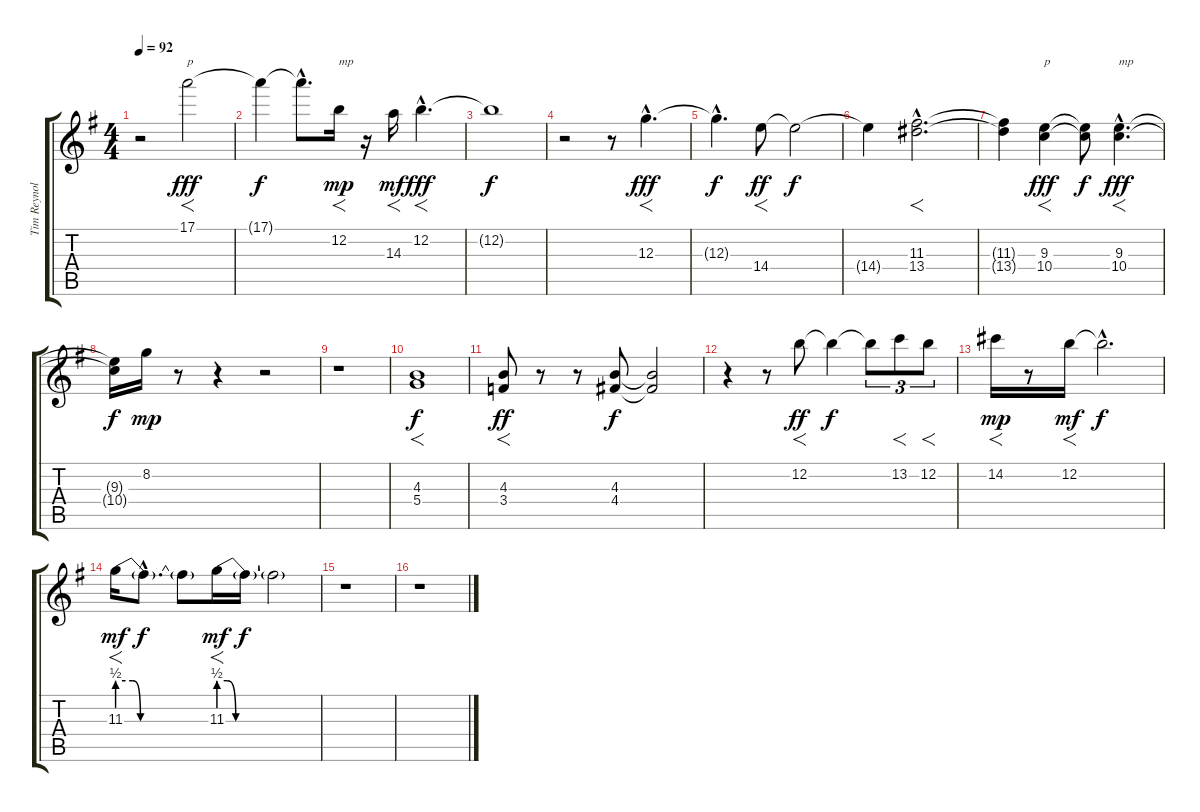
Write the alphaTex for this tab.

\track ("Tim Reynolds" "Tim Reynol") {instrument acousticguitarsteel}
\staff {score tabs}
\tuning (E4 B3 G3 D3 A2 E2) {hide}
\ts (4 4)
\tempo 92
\clef g2
\ks g
r.2{dy ff volume 0} 17.1.2{f txt "p" dy fff} |
17.1{t}.4{dy f} 17.1{hac t}.8{d} 12.2.16{f txt "mp" dy mp volume 16} r.16 14.3.16{f dy mf} 12.2{hac}.4{f d dy fff} |
12.2{t}.1{dy f} |
r.2{volume 16} r.8 12.3{hac}.4{f d dy fff} |
12.3{hac t}.4{d dy f volume 16} 14.4.8{f dy ff} 14.4{t}.2{dy f} |
14.4{t}.4 (11.3{hac} 13.4{hac}).2{f d volume 0} |
(11.3{t} 13.4{t}).4 (9.3 10.4).4{f txt "p" dy fff volume 16} (9.3{t} 10.4{t}).8{dy f} (9.3{hac} 10.4{hac}).4{f d txt "mp" dy fff} |
(9.3{t} 10.4{t}).16{dy f volume 16} 8.2.16{dy mp} r.8 r.4 r.2 |
r.1 |
(4.3 5.4).1{f dy f volume 0} |
(4.3 3.4).8{f dy ff volume 16} r.8 r.8 (4.3 4.4).8{dy f} (4.3{t} 4.4{t}).2 |
r.4{volume 16} r.8 12.2.8{f dy ff} 12.2{t}.4{dy f} 12.2{t}.8{tu (3 2)} 13.2.8{f tu (3 2)} 12.2.8{f tu (3 2)} |
14.2.16{f dy mp volume 16} r.8 12.2.16{f dy mf} 12.2{hac t}.2{d dy f} |
11.3{be (custom 0 2 10 2 15 0 60 0)}.16{f dy mf volume 16} 11.3{hac t}.8{d dy f} 11.3{t}.8 11.3{be (custom 0 2 5 2 10 0 60 0)}.16{f dy mf} 11.3{t}.16{dy f} 11.3{t}.2 |
r.1 |
r.1
